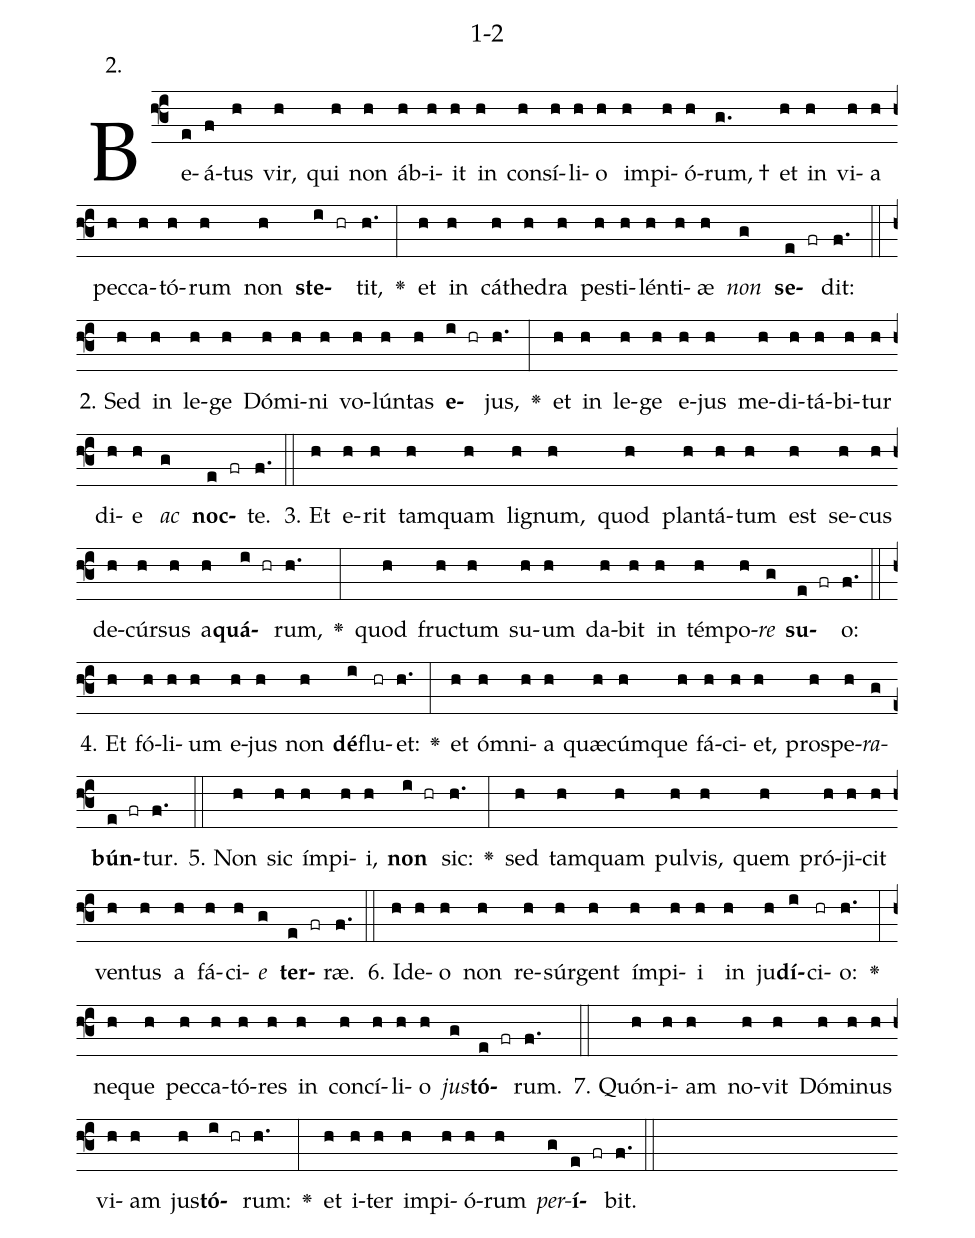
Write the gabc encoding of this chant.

name: 1-2;
annotation: 2.;
%%
(f3)Be(e)á(f)tus(h) vir,(h) qui(h) non(h) áb(h)i(h)it(h) in(h) con(h)sí(h)li(h)o(h) im(h)pi(h)ó(h)rum, †(g.) et(h) in(h) vi(h)a(h) pec(h)ca(h)tó(h)rum(h) non(h) <b>ste</b>(i hr)tit,(h.) <v>\greheightstar</v>(:) et(h) in(h) cá(h)the(h)dra(h) pes(h)ti(h)lén(h)ti(h)æ(h) <i>non</i>(g) <b>se</b>(e fr)dit:(f.) (::)
2. Sed(h) in(h) le(h)ge(h) Dó(h)mi(h)ni(h) vo(h)lún(h)tas(h) <b>e</b>(i hr)jus,(h.) <v>\greheightstar</v>(:) et(h) in(h) le(h)ge(h) e(h)jus(h) me(h)di(h)tá(h)bi(h)tur(h) di(h)e(h) <i>ac</i>(g) <b>noc</b>(e fr)te.(f.) (::)
3. Et(h) e(h)rit(h) tam(h)quam(h) li(h)gnum,(h) quod(h) plan(h)tá(h)tum(h) est(h) se(h)cus(h) de(h)cúr(h)sus(h) a(h)<b>quá</b>(i hr)rum,(h.) <v>\greheightstar</v>(:) quod(h) fruc(h)tum(h) su(h)um(h) da(h)bit(h) in(h) tém(h)po(h)<i>re</i>(g) <b>su</b>(e fr)o:(f.) (::)
4. Et(h) fó(h)li(h)um(h) e(h)jus(h) non(h) <b>dé</b>(i)flu(hr)et:(h.) <v>\greheightstar</v>(:) et(h) óm(h)ni(h)a(h) quæ(h)cúm(h)que(h) fá(h)ci(h)et,(h) pro(h)spe(h)<i>ra</i>(g)<b>bún</b>(e fr)tur.(f.) (::)
5. Non(h) sic(h) ím(h)pi(h)i,(h) <b>non</b>(i hr) sic:(h.) <v>\greheightstar</v>(:) sed(h) tam(h)quam(h) pul(h)vis,(h) quem(h) pró(h)ji(h)cit(h) ven(h)tus(h) a(h) fá(h)ci(h)<i>e</i>(g) <b>ter</b>(e fr)ræ.(f.) (::)
6. Id(h)e(h)o(h) non(h) re(h)súr(h)gent(h) ím(h)pi(h)i(h) in(h) ju(h)<b>dí</b>(i)ci(hr)o:(h.) <v>\greheightstar</v>(:) ne(h)que(h) pec(h)ca(h)tó(h)res(h) in(h) con(h)cí(h)li(h)o(h) <i>jus</i>(g)<b>tó</b>(e fr)rum.(f.) (::)
7. Quón(h)i(h)am(h) no(h)vit(h) Dó(h)mi(h)nus(h) vi(h)am(h) jus(h)<b>tó</b>(i hr)rum:(h.) <v>\greheightstar</v>(:) et(h) i(h)ter(h) im(h)pi(h)ó(h)rum(h) <i>per</i>(g)<b>í</b>(e fr)bit.(f.) (::)
